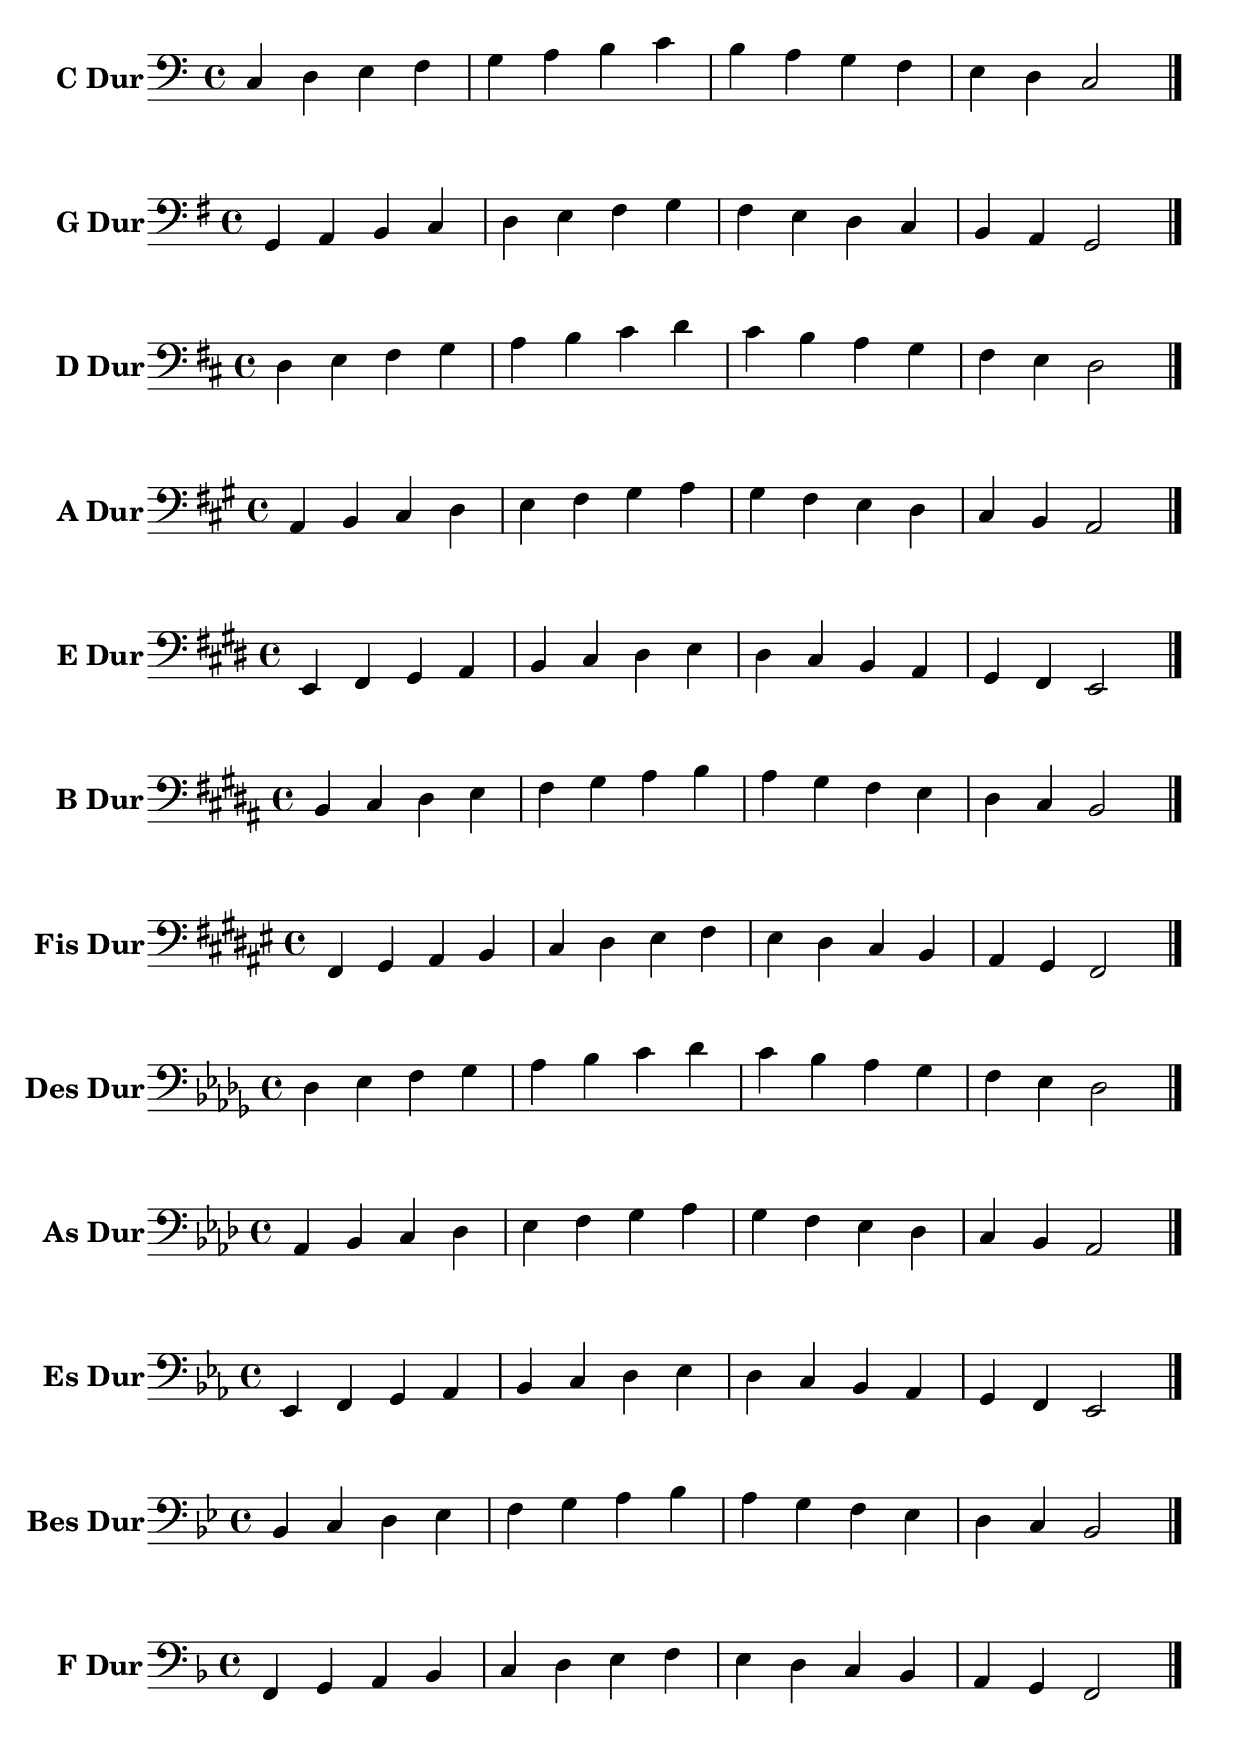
\version "2.18.2"

#(set-default-paper-size "a4")
#(set-global-staff-size 22)

%\include "./global-files/gitlink.ily"

\paper {
  ragged-last = ##f
}

%\include "./global-files/pdf-header.ily"
%\include "./global-files/tuplet-bow.ily"

\book {
  \version "2.18.2"

\score {
  \new Staff = "cello"
    \with { instrumentName = \markup { \bold \large { "C Dur" }}}
    \transpose c c {
      \relative c {
        \clef bass
        \key c \major
        \time 4/4

        c4 d e f |
        g a b c  |
        b a g f  |
        e d c2 \bar "|."

      }
    }
  \layout {}
}

  \version "2.18.2"

\score {
  \new Staff = "cello"
    \with { instrumentName = \markup { \bold \large { "G Dur" }}}
    \transpose c g, {
      \relative c {
        \clef bass
        \key c \major
        \time 4/4

        c4 d e f |
        g a b c  |
        b a g f  |
        e d c2 \bar "|."

      }
    }
  \layout {}
}

  \version "2.18.2"

\score {
  \new Staff = "cello"
    \with { instrumentName = \markup { \bold \large { "D Dur" }}}
    \transpose c d {
      \relative c {
        \clef bass
        \key c \major
        \time 4/4

        c4 d e f |
        g a b c  |
        b a g f  |
        e d c2 \bar "|."

      }
    }
  \layout {}
}

  \version "2.18.2"

\score {
  \new Staff = "cello"
    \with { instrumentName = \markup { \bold \large { "A Dur" }}}
    \transpose c a, {
      \relative c {
        \clef bass
        \key c \major
        \time 4/4

        c4 d e f |
        g a b c  |
        b a g f  |
        e d c2 \bar "|."

      }
    }
  \layout {}
}

  \version "2.18.2"

\score {
  \new Staff = "cello"
    \with { instrumentName = \markup { \bold \large { "E Dur" }}}
    \transpose c e, {
      \relative c {
        \clef bass
        \key c \major
        \time 4/4

        c4 d e f |
        g a b c  |
        b a g f  |
        e d c2 \bar "|."

      }
    }
  \layout {}
}

  \version "2.18.2"

\score {
  \new Staff = "cello"
    \with { instrumentName = \markup { \bold \large { "B Dur" }}}
    \transpose c b, {
      \relative c {
        \clef bass
        \key c \major
        \time 4/4

        c4 d e f |
        g a b c  |
        b a g f  |
        e d c2 \bar "|."

      }
    }
  \layout {}
}

  \version "2.18.2"

\score {
  \new Staff = "cello"
    \with { instrumentName = \markup { \bold \large { "Fis Dur" }}}
    \transpose c fis, {
      \relative c {
        \clef bass
        \key c \major
        \time 4/4

        c4 d e f |
        g a b c  |
        b a g f  |
        e d c2 \bar "|."

      }
    }
  \layout {}
}

  \version "2.18.2"

\score {
  \new Staff = "cello"
    \with { instrumentName = \markup { \bold \large { "Des Dur" }}}
    \transpose c des {
      \relative c {
        \clef bass
        \key c \major
        \time 4/4

        c4 d e f |
        g a b c  |
        b a g f  |
        e d c2 \bar "|."

      }
    }
  \layout {}
}

  \version "2.18.2"

\score {
  \new Staff = "cello"
    \with { instrumentName = \markup { \bold \large { "As Dur" }}}
    \transpose c as, {
      \relative c {
        \clef bass
        \key c \major
        \time 4/4

        c4 d e f |
        g a b c  |
        b a g f  |
        e d c2 \bar "|."

      }
    }
  \layout {}
}

  \version "2.18.2"

\score {
  \new Staff = "cello"
    \with { instrumentName = \markup { \bold \large { "Es Dur" }}}
    \transpose c es, {
      \relative c {
        \clef bass
        \key c \major
        \time 4/4

        c4 d e f |
        g a b c  |
        b a g f  |
        e d c2 \bar "|."

      }
    }
  \layout {}
}

  \version "2.18.2"

\score {
  \new Staff = "cello"
    \with { instrumentName = \markup { \bold \large { "Bes Dur" }}}
    \transpose c bes, {
      \relative c {
        \clef bass
        \key c \major
        \time 4/4

        c4 d e f |
        g a b c  |
        b a g f  |
        e d c2 \bar "|."

      }
    }
  \layout {}
}

  \version "2.18.2"

\score {
  \new Staff = "cello"
    \with { instrumentName = \markup { \bold \large { "F Dur" }}}
    \transpose c f, {
      \relative c {
        \clef bass
        \key c \major
        \time 4/4

        c4 d e f |
        g a b c  |
        b a g f  |
        e d c2 \bar "|."

      }
    }
  \layout {}
}

}
